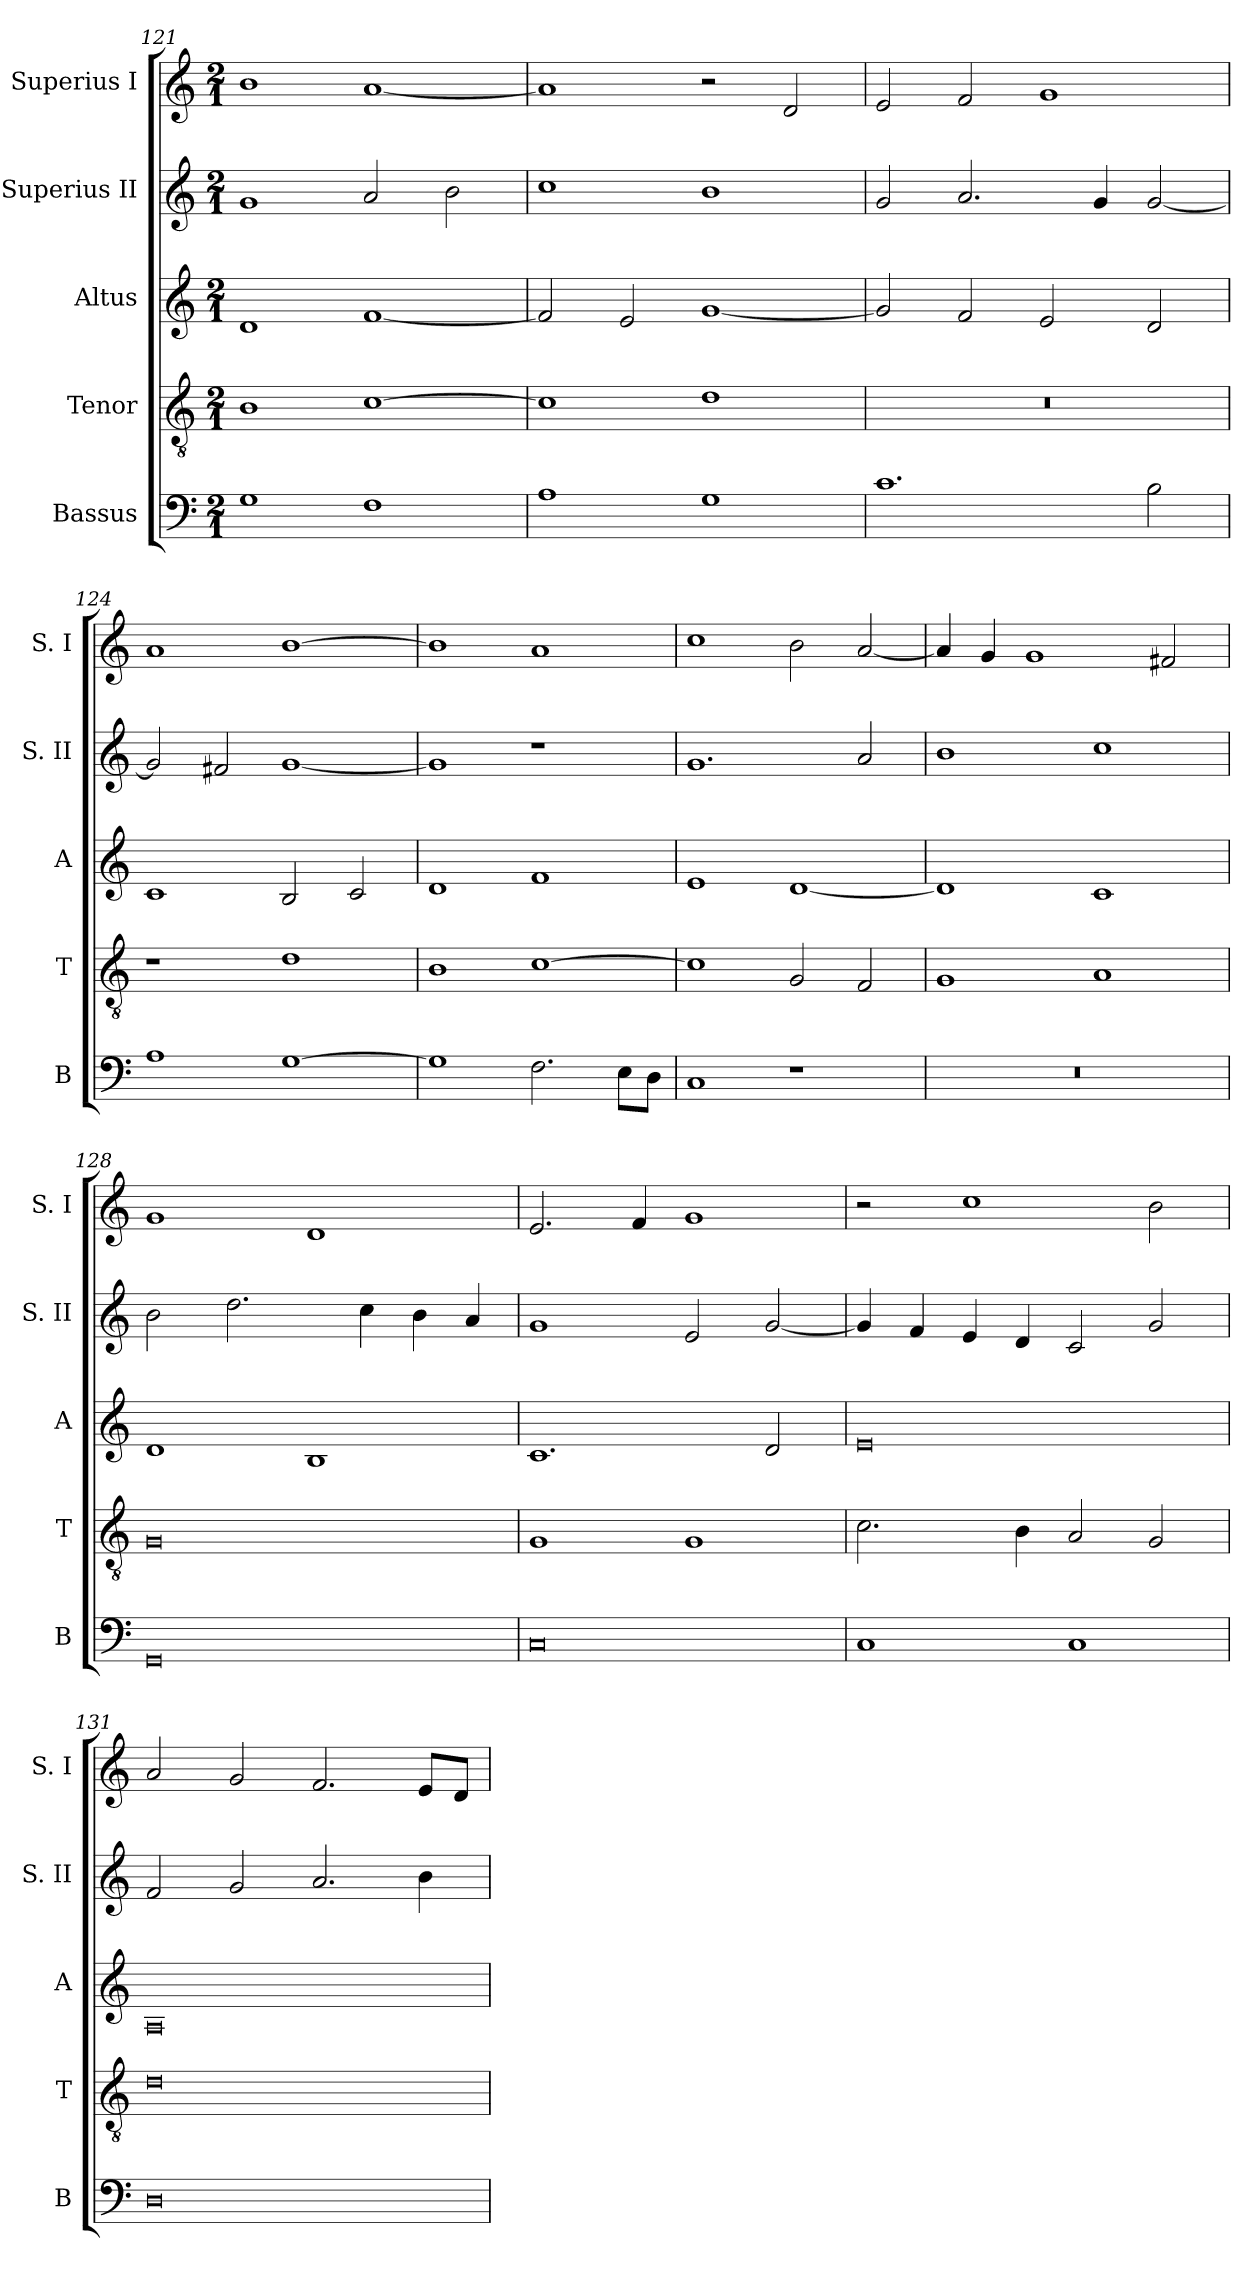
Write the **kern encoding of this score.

**kern	**kern	**kern	**kern	**kern
*part5	*part4	*part3	*part2	*part1
*staff5	*staff4	*staff3	*staff2	*staff1
*I"Bassus	*I"Tenor	*I"Altus	*I"Superius II	*I"Superius I
*I'B	*I'T	*I'A	*I'S. II	*I'S. I
*clefF4	*clefGv2	*clefG2	*clefG2	*clefG2
*k[]	*k[]	*k[]	*k[]	*k[]
*C:	*C:	*C:	*C:	*C:
*M2/1	*M2/1	*M2/1	*M2/1	*M2/1
=121	=121	=121	=121	=121
1G	1B	1d	1g	1b
1F	[1c	[1f	2a	[1a
.	.	.	2b	.
=122	=122	=122	=122	=122
1A	1c]	2f]	1cc	1a]
.	.	2e	.	.
1G	1d	[1g	1b	2r
.	.	.	.	2d
=123	=123	=123	=123	=123
1.c	0r	2g]	2g	2e
.	.	2f	2.a	2f
.	.	2e	.	1g
.	.	.	4g	.
2B	.	2d	[2g	.
=124	=124	=124	=124	=124
1A	1r	1c	2g]	1a
.	.	.	2f#X	.
[1G	1d	2B	[1g	[1b
.	.	2c	.	.
=125	=125	=125	=125	=125
1G]	1B	1d	1g]	1b]
2.F	[1c	1f	1r	1a
8EL	.	.	.	.
8DJ	.	.	.	.
=126	=126	=126	=126	=126
1C	1c]	1e	1.g	1cc
1r	2G	[1d	.	2b
.	2F	.	2a	[2a
=127	=127	=127	=127	=127
0r	1G	1d]	1b	4a]
.	.	.	.	4g
.	.	.	.	1g
.	1A	1c	1cc	.
.	.	.	.	2f#X
=128	=128	=128	=128	=128
0GG	0G	1d	2b	1g
.	.	.	2.dd	.
.	.	1B	.	1d
.	.	.	4cc	.
.	.	.	4b	.
.	.	.	4a	.
=129	=129	=129	=129	=129
0C	1G	1.c	1g	2.e
.	.	.	.	4f
.	1G	.	2e	1g
.	.	2d	[2g	.
=130	=130	=130	=130	=130
1C	2.c	0e	4g]	2r
.	.	.	4f	.
.	.	.	4e	1cc
.	4B	.	4d	.
1C	2A	.	2c	.
.	2G	.	2g	2b
=131	=131	=131	=131	=131
0D	0d	0A	2f	2a
.	.	.	2g	2g
.	.	.	2.a	2.f
.	.	.	4b	8eL
.	.	.	.	8dJ
=	=	=	=	=
*-	*-	*-	*-	*-
